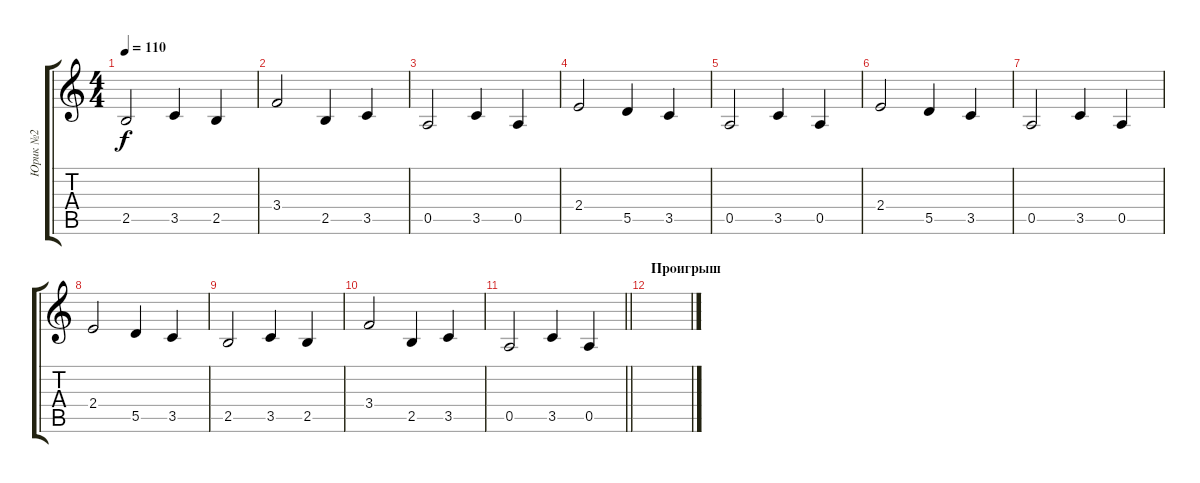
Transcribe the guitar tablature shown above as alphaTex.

\track ("Юрик №2" "Юрик №2") {instrument acousticguitarnylon}
\staff {score tabs}
\tuning (E4 B3 G3 D3 A2 E2) {hide}
\ts (4 4)
\tempo 110
\clef g2
\ks c
2.5.2{dy f} 3.5.4 2.5.4 |
3.4.2 2.5.4 3.5.4 |
0.5.2 3.5.4 0.5.4 |
2.4.2 5.5.4 3.5.4 |
0.5.2 3.5.4 0.5.4 |
2.4.2 5.5.4 3.5.4 |
0.5.2 3.5.4 0.5.4 |
2.4.2 5.5.4 3.5.4 |
2.5.2 3.5.4 2.5.4 |
3.4.2 2.5.4 3.5.4 |
\barLineRight lightlight
0.5.2 3.5.4 0.5.4 |
\section ("" "Проигрыш")
